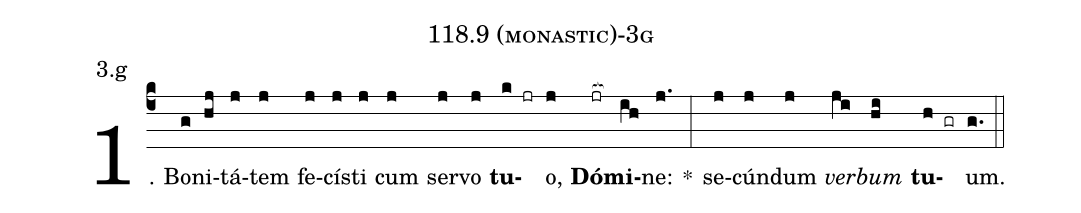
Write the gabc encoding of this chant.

name: 118.9 (monastic)-3g;
annotation: 3.g;
%%
(c4)1. Bo(g)ni(hj)tá(j)tem(j) fe(j)cís(j)ti(j) cum(j) ser(j)vo(j) <b>tu</b>(k jr)o,(j) <b>Dó</b>(jr[ocb:1{])<b>mi</b>(ih[ocb:0}])ne:(j.) *(:) se(j)cún(j)dum(j) <i>ver</i>(ji)<i>bum</i>(hi) <b>tu</b>(h gr)um.(g.) (::)
